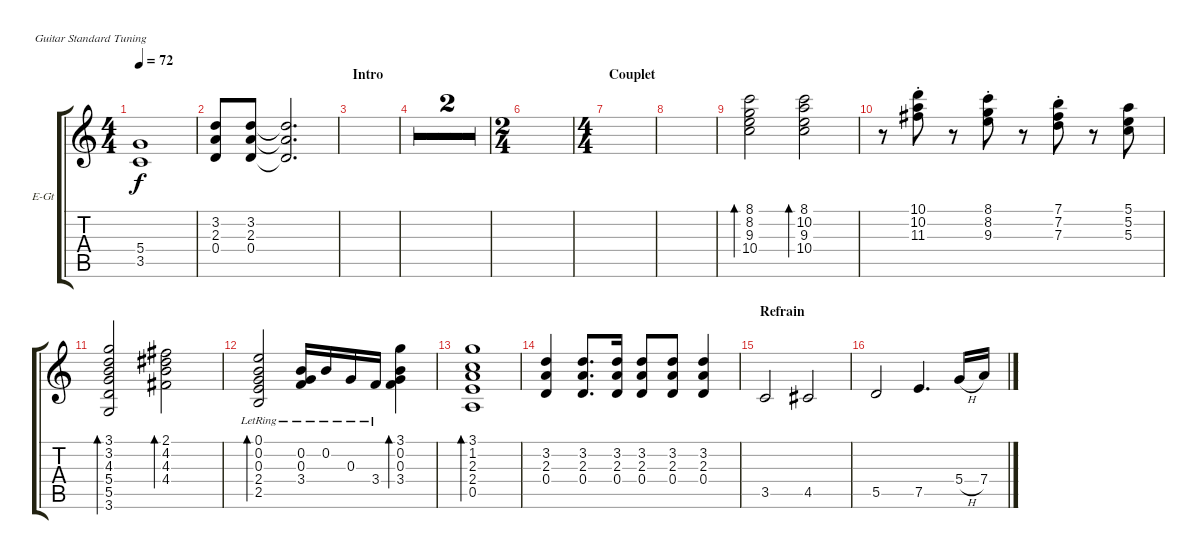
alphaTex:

\bracketExtendMode groupsimilarinstruments
\firstSystemTrackNameOrientation horizontal
\otherSystemsTrackNameOrientation horizontal
\track ("Brian May" "E-Gt") {multiBarRest instrument electricguitarclean}
\staff {score tabs}
\tuning (E4 B3 G3 D3 A2 E2)
\ts (4 4)
\tempo 72
\clef g2
\ks c
(3.5 5.4).1{dy f} |
(3.2 2.3 0.4).8 (3.2 2.3 0.4).8 (3.2{t} 2.3{t} 0.4{t}).2{d} |
\section ("" "Intro")
|
|
|
\ts (2 4)
|
\ts (4 4)
\section ("" "Couplet")
|
|
(8.1 8.2 9.3 10.4).2{bd 60} (8.1 10.2 9.3 10.4).2{bd 60} |
r.8 (10.1{st} 10.2{st} 11.3{st}).8 r.8 (8.1{st} 8.2{st} 9.3{st}).8 r.8 (7.1{st} 7.2{st} 7.3{st}).8 r.8 (5.1 5.2 5.3).8 |
(3.1 3.2 4.3 3.6 5.5 5.4).2{bd 60} (2.1 4.2 4.3 4.4).2{bd 60} |
(0.1{lr} 0.2{lr} 0.3{lr} 2.5 2.4).2{bd 60} (0.2{lr} 0.3{lr} 3.4{lr}).16 0.2{lr}.16 0.3{lr}.16 3.4{lr}.16 (3.1 0.2 0.3 3.4).4{bd 112} |
(3.1 1.2 2.3 2.4 0.5).1{bd 113} |
(3.2 2.3 0.4).4 (3.2 2.3 0.4).8{d} (3.2 2.3 0.4).16 (3.2 2.3 0.4).8 (3.2 2.3 0.4).8 (3.2 2.3 0.4).4 |
\section ("" "Refrain")
3.5.2 4.5.2 |
5.5.2 7.5.4{d} 5.4{h}.16 7.4.16
